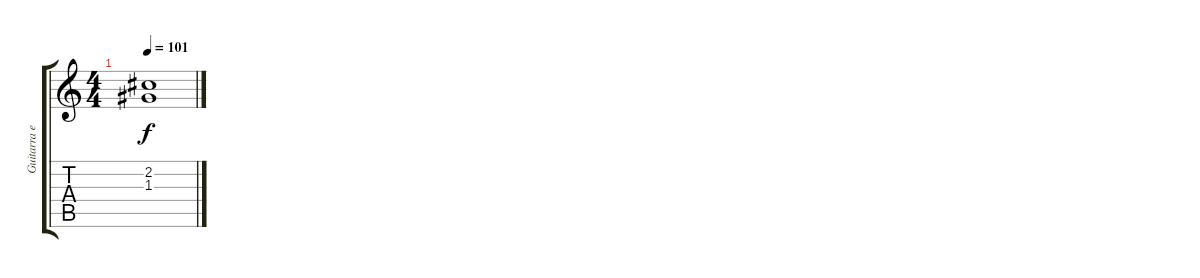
\track ("Guitarra estribillo" "Guitarra e") {instrument distortionguitar}
\staff {score tabs}
\tuning (E4 B3 G3 D3 A2 E2) {hide}
\ts (4 4)
\tempo 101
\clef g2
\ks c
(2.2{t} 1.3{t}).1{dy f volume 0}
